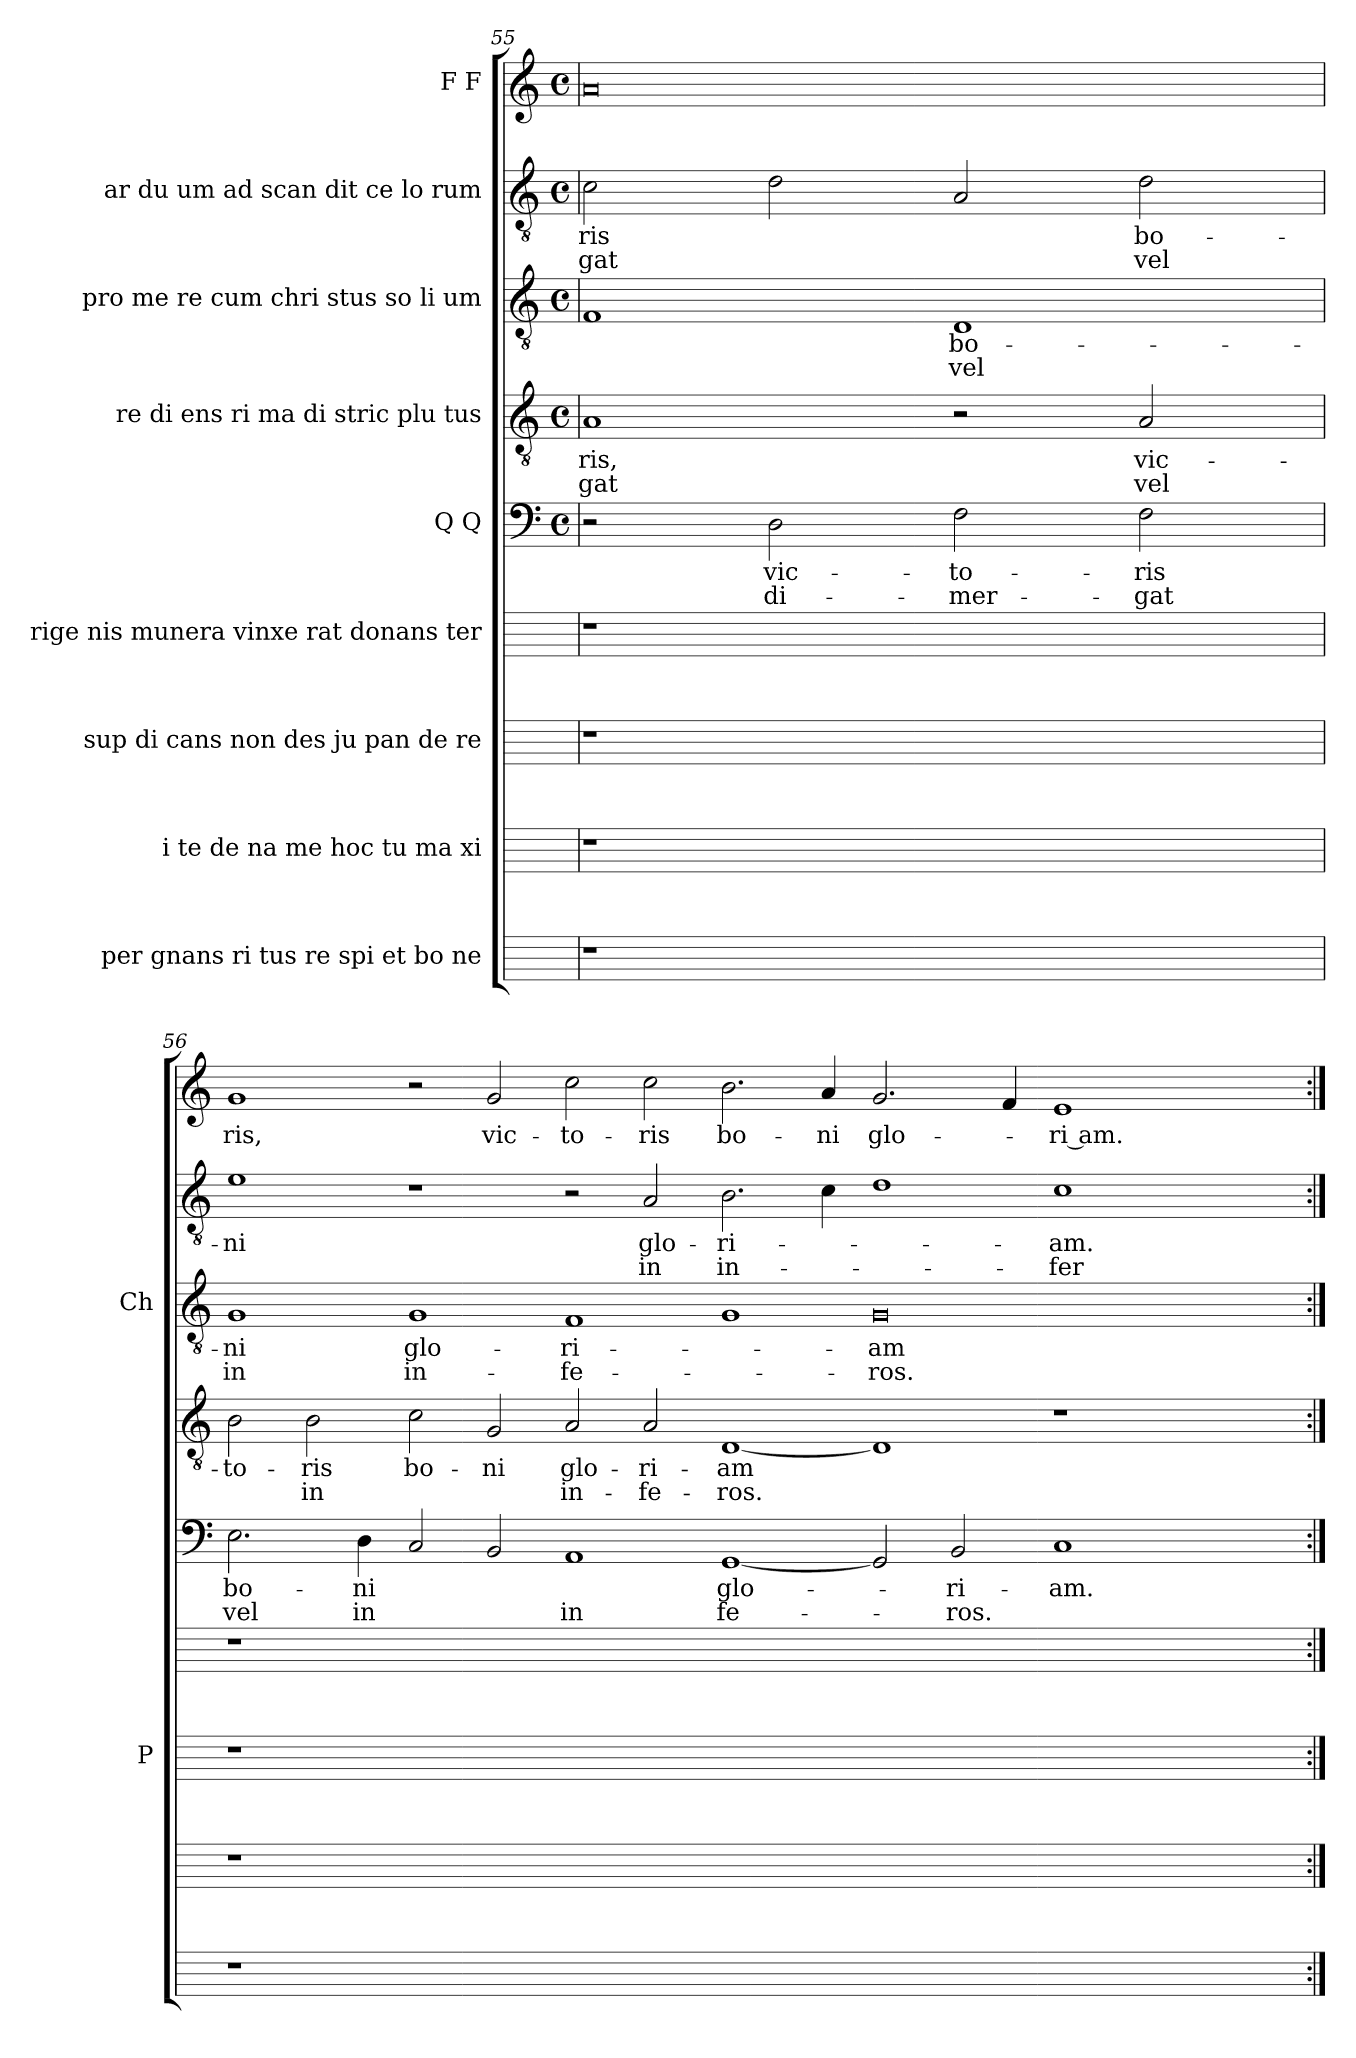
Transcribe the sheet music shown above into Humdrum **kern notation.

**kern	**kern	**kern	**kern	**kern	**text	**text	**kern	**text	**text	**kern	**text	**text	**kern	**text	**text	**kern	**text
*part9	*part8	*part7	*part6	*part5	*part5	*part5	*part4	*part4	*part4	*part3	*part3	*part3	*part2	*part2	*part2	*part1	*part1
*staff9	*staff8	*staff7	*staff6	*staff5	*staff5	*staff5	*staff4	*staff4	*staff4	*staff3	*staff3	*staff3	*staff2	*staff2	*staff2	*staff1	*staff1
*I"per  gnans  ri tus re  spi  et bo ne	*I"i  te de  na  me hoc tu  ma xi	*I"sup  di cans non des  ju  pan de re	*I"rige nis munera  vinxe rat donans ter	*I"Q  Q	*	*	*I"re di ens  ri ma di stric  plu  tus	*	*	*I"pro me re cum chri  stus so li um	*	*	*I"ar du um  ad  scan dit  ce lo rum	*	*	*I"F  F	*
*	*	*I'P	*	*	*	*	*	*	*	*I'Ch	*	*	*	*	*	*	*
*	*	*	*	*clefF4	*	*	*clefGv2	*	*	*clefGv2	*	*	*clefGv2	*	*	*clefG2	*
*	*	*	*	*M4/4	*	*	*M4/4	*	*	*M4/4	*	*	*M4/4	*	*	*M4/4	*
*	*	*	*	*met(c)	*	*	*met(c)	*	*	*met(c)	*	*	*met(c)	*	*	*met(c)	*
=55	=55	=55	=55	=55	=55!	=55!	=55	=55!	=55!	=55	=55!	=55!	=55	=55!	=55!	=55!	=55!
!	!	!	!	!	!	!	!	!LO:LY:b:cj	!LO:LY:b:cj	!	!	!	!	!LO:LY:b	!LO:LY:b	!	!
1r	1r	1r	1r	2r	.	.	1A	-ris,	gat	1F	.	.	2c\	-ris	gat	0a	.
!	!	!	!	!	!LO:LY:b:cj	!LO:LY:b:cj	!	!	!	!	!	!	!	!	!	!	!
.	.	.	.	2D\	vic-	-di-	.	.	.	.	.	.	2d\	.	.	.	.
!	!	!	!	!	!LO:LY:b:cj	!LO:LY:b:cj	!	!	!	!	!LO:LY:b:cj	!LO:LY:b:cj	!	!	!	!	!
1ryy	1ryy	1ryy	1ryy	2F\	-to-	-mer-	2r	.	.	1D	bo-	-vel	2A/	.	.	.	.
!	!	!	!	!	!LO:LY:b:cj	!LO:LY:b:cj	!	!LO:LY:b:cj	!LO:LY:b	!	!	!	!	!LO:LY:b:cj	!LO:LY:b	!	!
.	.	.	.	2F\	-ris	gat	2A/	vic-	-vel	.	.	.	2d\	bo-	-vel	.	.
!!LO:LB:g=z
=56	=56	=56	=56	=56	=56!	=56!	=56	=56!	=56!	=56	=56!	=56!	=56	=56!	=56!	=56!	=56!
!	!	!	!	!	!LO:LY:b:cj	!LO:LY:b:cj	!	!LO:LY:b:cj	!	!	!LO:LY:b:cj	!LO:LY:b:cj	!	!LO:LY:b:cj	!	!	!LO:LY:b:cj
*	*	*	*	*^	*	*	*^	*	*	*^	*	*	*	*	*	*^	*
1r	1r	1r	1r	2.E\	1ryy	bo-	-vel	2B\	1ryy	to-	.	1G	1ryy	ni	in	1e	ni	.	1g	1ryy	-ris,
!	!	!	!	!	!	!	!	!	!	!LO:LY:b:cj	!LO:LY:b:cj	!	!	!	!	!	!	!	!	!	!
.	.	.	.	.	.	.	.	2B\	.	-ris	in	.	.	.	.	.	.	.	.	.	.
!	!	!	!	!	!	!LO:LY:b:cj	!LO:LY:b:cj	!	!	!	!	!	!	!	!	!	!	!	!	!	!
.	.	.	.	4D\	.	ni	in	.	.	.	.	.	.	.	.	.	.	.	.	.	.
!	!	!	!	!	!	!	!	!	!	!LO:LY:b:cj	!	!	!	!LO:LY:b:cj	!LO:LY:b:cj	!	!	!	!	!	!
00ryy	00ryy	00ryy	00ryy	2C/	1ryy	.	.	2c\	1ryy	bo-	.	1G	1ryy	glo-	-in-	1r	.	.	2r	1ryy	.
!	!	!	!	!	!	!	!	!	!	!LO:LY:b:cj	!	!	!	!	!	!	!	!	!	!	!LO:LY:b:cj
.	.	.	.	2BB/	.	.	.	2G/	.	-ni	.	.	.	.	.	.	.	.	2g/	.	vic-
!	!	!	!	!	!	!	!LO:LY:b:cj	!	!	!LO:LY:b:cj	!LO:LY:b:cj	!	!	!LO:LY:b:cj	!LO:LY:b:cj	!	!	!	!	!	!LO:LY:b:cj
.	.	.	.	1AA	1ryy	.	in	2A/	1ryy	glo-	-in-	1F	1ryy	-ri-	-fe-	2r	.	.	2cc\	1ryy	-to-
!	!	!	!	!	!	!	!	!	!	!LO:LY:b:cj	!LO:LY:b:cj	!	!	!	!	!	!LO:LY:b:cj	!LO:LY:b:cj	!	!	!LO:LY:b:cj
.	.	.	.	.	.	.	.	2A/	.	-ri-	-fe-	.	.	.	.	2A/	glo-	-in	2cc\	.	-ris
!	!	!	!	!	!	!LO:LY:b:cj	!LO:LY:b:cj	!	!	!LO:LY:b:cj	!LO:LY:b:cj	!	!	!	!	!	!LO:LY:b:cj	!LO:LY:b:cj	!	!	!LO:LY:b:cj
.	.	.	.	[<1GG	1ryy	glo-	-fe-	[<1D	1ryy	-am	ros.	1G	1ryy	.	.	2.B\	ri-	-in-	2.b\	1ryy	bo-
!	!	!	!	!	!	!	!	!	!	!	!	!	!	!	!	!	!	!	!	!	!LO:LY:b:cj
.	.	.	.	.	.	.	.	.	.	.	.	.	.	.	.	4c\	.	.	4a/	.	-ni
!	!	!	!	!	!	!	!	!	!	!	!	!	!	!LO:LY:b:cj	!LO:LY:b:cj	!	!	!	!	!	!LO:LY:b
.	.	.	.	2GG/]	1ryy	.	.	1D]	1ryy	.	.	0G	1ryy	-am	ros.	1d	.	.	2.g/	1ryy	glo-
!	!	!	!	!	!	!LO:LY:b:cj	!LO:LY:b:cj	!	!	!	!	!	!	!	!	!	!	!	!	!	!
.	.	.	.	2BB/	.	-ri-	-ros.	.	.	.	.	.	.	.	.	.	.	.	.	.	.
.	.	.	.	.	.	.	.	.	.	.	.	.	.	.	.	.	.	.	4f/	.	.
!	!	!	!	!	!	!LO:LY:b:cj	!	!	!	!	!	!	!	!	!	!	!LO:LY:b	!LO:LY:b	!	!	!LO:LY:b:cj
1ryy	1ryy	1ryy	1ryy	1C	2ryy	am.	.	1r	2ryy	.	.	.	4ryy	.	.	1c	-am.	fer	1e	2ryy	-ri am.-
.	.	.	.	.	.	.	.	.	.	.	.	.	8ryy	.	.	.	.	.	.	.	.
.	.	.	.	.	.	.	.	.	.	.	.	.	32.ryy	.	.	.	.	.	.	.	.
.	.	.	.	.	.	.	.	.	.	.	.	.	2ryy	.	.	.	.	.	.	.	.
.	.	.	.	.	64ryy	.	.	.	64ryy	.	.	.	.	.	.	.	.	.	.	64ryy	.
.	.	.	.	.	4ryy	.	.	.	4ryy	.	.	.	.	.	.	.	.	.	.	4ryy	.
.	.	.	.	.	8...ryy	.	.	.	8...ryy	.	.	.	.	.	.	.	.	.	.	8...ryy	.
.	.	.	.	.	.	.	.	.	.	.	.	.	16ryy	.	.	.	.	.	.	.	.
.	.	.	.	.	.	.	.	.	.	.	.	.	64ryy	.	.	.	.	.	.	.	.
*	*	*	*	*v	*v	*	*	*	*	*	*	*v	*v	*	*	*	*	*	*v	*v	*
*	*	*	*	*	*	*	*v	*v	*	*	*	*	*	*	*	*	*	*
=:|!	=:|!	=:|!	=:|!	=:|!	=:|!	=:|!	=:|!	=:|!	=:|!	=:|!	=:|!	=:|!	=:|!	=:|!	=:|!	=:|!	=:|!
*-	*-	*-	*-	*-	*-	*-	*-	*-	*-	*-	*-	*-	*-	*-	*-	*-	*-
